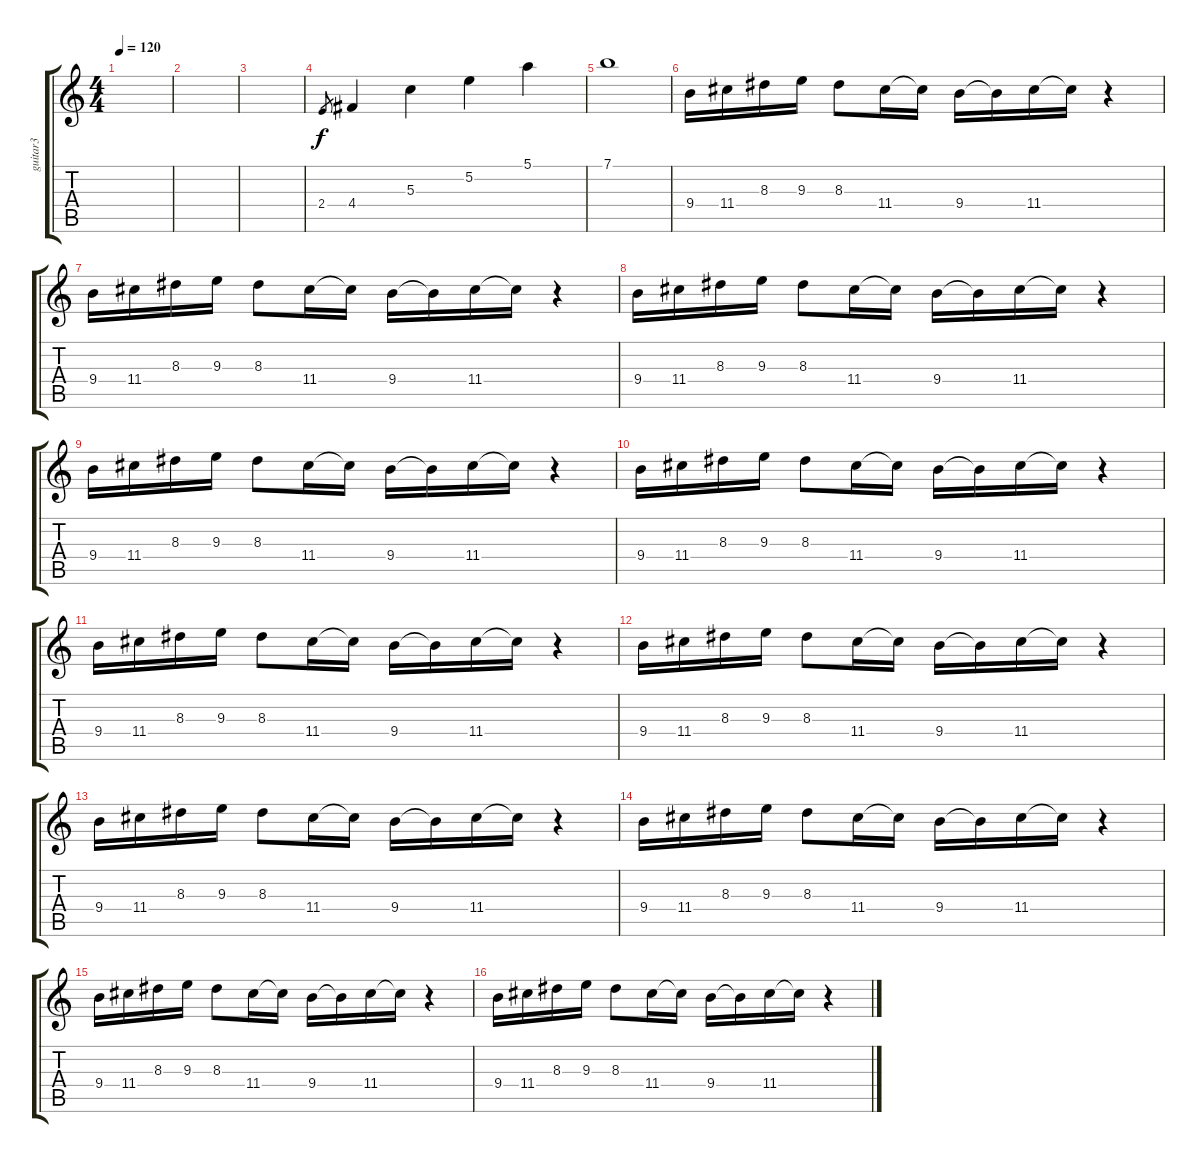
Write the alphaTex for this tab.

\track ("guitar3" "guitar3") {instrument distortionguitar}
\staff {score tabs}
\tuning (E4 B3 G3 D3 A2 E2) {hide}
\ts (4 4)
\tempo 120
\clef g2
\ks c
|
|
|
2.4.8{gr} 4.4.4{volume 12} 5.3.4 5.2.4 5.1.4 |
7.1.1 |
9.4.16{volume 9} 11.4.16 8.3.16 9.3.16 8.3.8 11.4.16 11.4{t}.16 9.4.16 9.4{t}.16 11.4.16 11.4{t}.16 r.4 |
9.4.16{volume 9} 11.4.16 8.3.16 9.3.16 8.3.8 11.4.16 11.4{t}.16 9.4.16 9.4{t}.16 11.4.16 11.4{t}.16 r.4 |
9.4.16{volume 9} 11.4.16 8.3.16 9.3.16 8.3.8 11.4.16 11.4{t}.16 9.4.16 9.4{t}.16 11.4.16 11.4{t}.16 r.4 |
9.4.16{volume 9} 11.4.16 8.3.16 9.3.16 8.3.8 11.4.16 11.4{t}.16 9.4.16 9.4{t}.16 11.4.16 11.4{t}.16 r.4 |
9.4.16{volume 9} 11.4.16 8.3.16 9.3.16 8.3.8 11.4.16 11.4{t}.16 9.4.16 9.4{t}.16 11.4.16 11.4{t}.16 r.4 |
9.4.16{volume 9} 11.4.16 8.3.16 9.3.16 8.3.8 11.4.16 11.4{t}.16 9.4.16 9.4{t}.16 11.4.16 11.4{t}.16 r.4 |
9.4.16{volume 9} 11.4.16 8.3.16 9.3.16 8.3.8 11.4.16 11.4{t}.16 9.4.16 9.4{t}.16 11.4.16 11.4{t}.16 r.4 |
9.4.16{volume 9} 11.4.16 8.3.16 9.3.16 8.3.8 11.4.16 11.4{t}.16 9.4.16 9.4{t}.16 11.4.16 11.4{t}.16 r.4 |
9.4.16{volume 9} 11.4.16 8.3.16 9.3.16 8.3.8 11.4.16 11.4{t}.16 9.4.16 9.4{t}.16 11.4.16 11.4{t}.16 r.4 |
9.4.16{volume 9} 11.4.16 8.3.16 9.3.16 8.3.8 11.4.16 11.4{t}.16 9.4.16 9.4{t}.16 11.4.16 11.4{t}.16 r.4 |
9.4.16{volume 9} 11.4.16 8.3.16 9.3.16 8.3.8 11.4.16 11.4{t}.16 9.4.16 9.4{t}.16 11.4.16 11.4{t}.16 r.4
